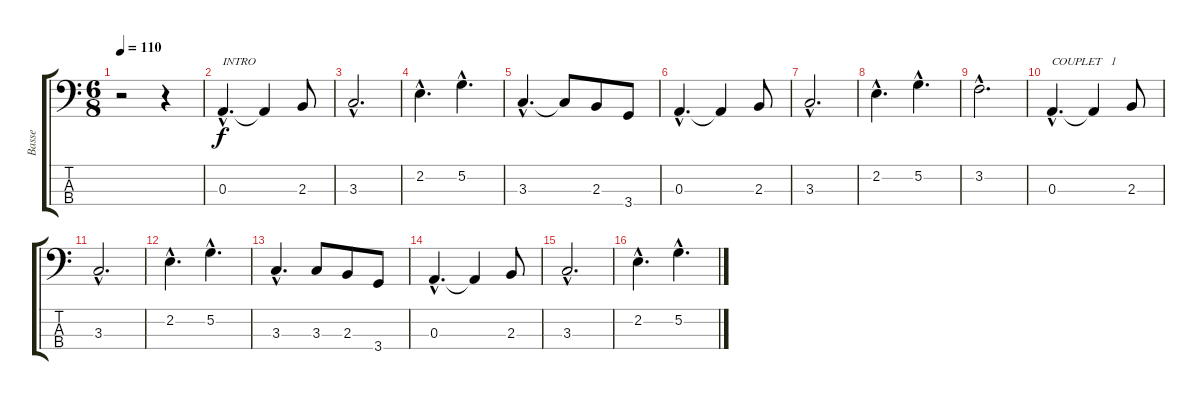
\track ("Basse" "Basse") {instrument electricbassfinger}
\staff {score tabs}
\tuning (G2 D2 A1 E1) {hide}
\ts (6 8)
\tempo 110
\clef f4
\ks c
r.2{dy f instrument electricbassfinger} r.4 |
0.3{hac}.4{d txt "INTRO"} 0.3{t}.4 2.3.8 |
3.3{hac}.2{d} |
2.2{hac}.4{d} 5.2{hac}.4{d} |
3.3{hac}.4{d} 3.3{t}.8 2.3.8 3.4.8 |
0.3{hac}.4{d} 0.3{t}.4 2.3.8 |
3.3{hac}.2{d} |
2.2{hac}.4{d} 5.2{hac}.4{d} |
3.2{hac}.2{d} |
0.3{hac}.4{d txt "COUPLET   1"} 0.3{t}.4 2.3.8 |
3.3{hac}.2{d} |
2.2{hac}.4{d} 5.2{hac}.4{d} |
3.3{hac}.4{d} 3.3.8 2.3.8 3.4.8 |
0.3{hac}.4{d} 0.3{t}.4 2.3.8 |
3.3{hac}.2{d} |
2.2{hac}.4{d} 5.2{hac}.4{d}
